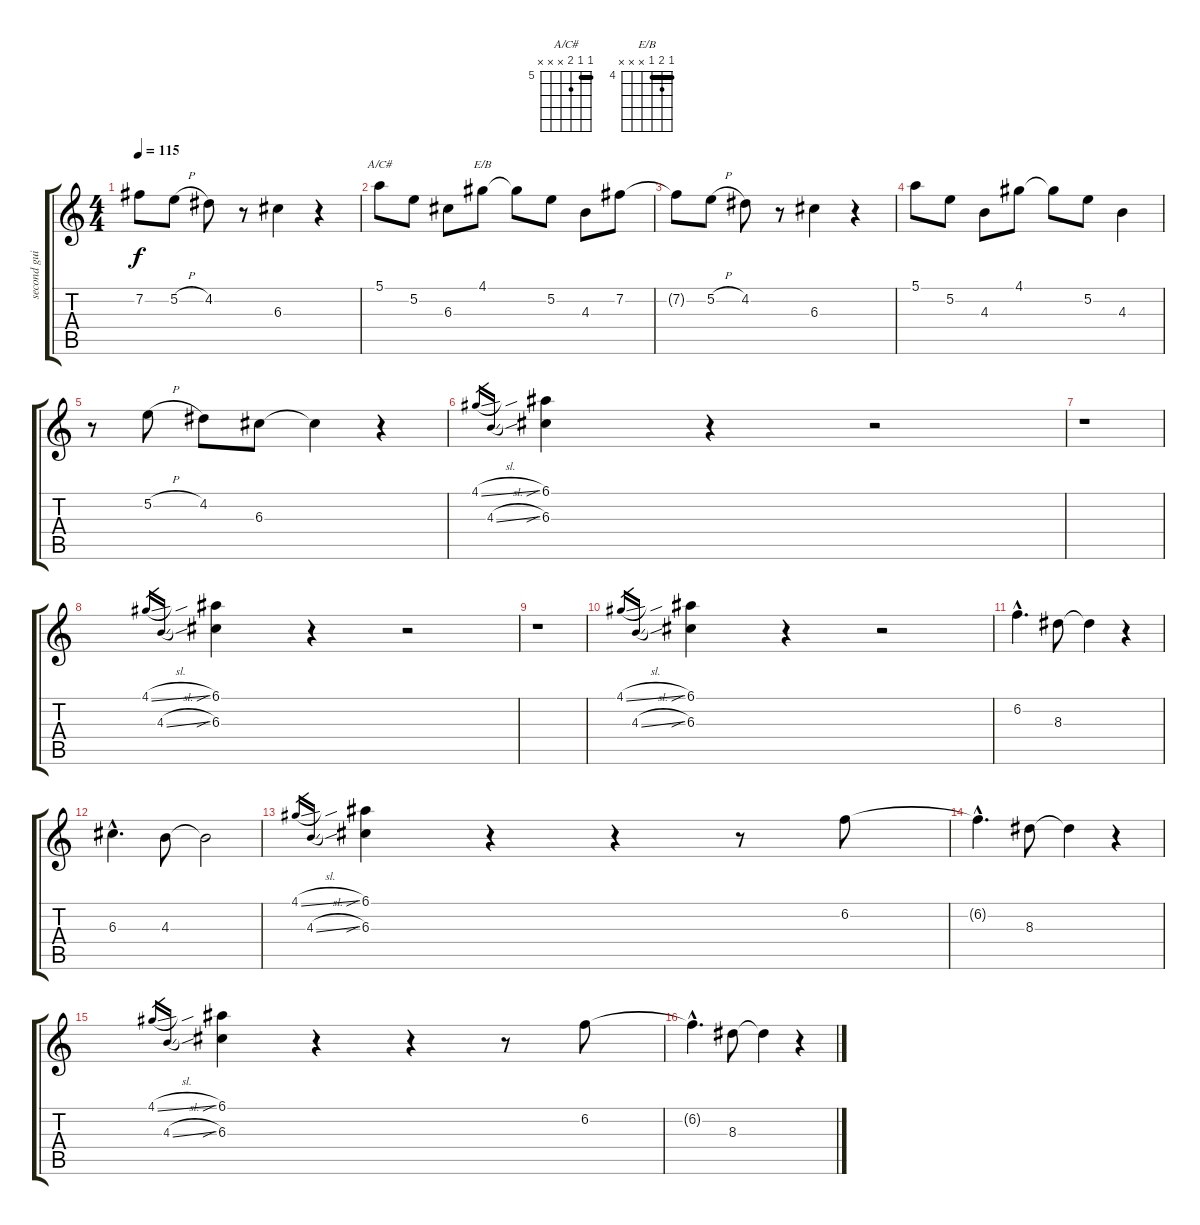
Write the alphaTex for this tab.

\track ("second guitar no capo" "second gui") {instrument acousticguitarnylon}
\staff {score tabs}
\tuning (E4 B3 G3 D3 A2 E2) {hide}
\chord ("A/C#" 5 5 6 x x x) {firstfret 5 barre 5}
\chord ("E/B" 4 5 4 x x x) {firstfret 4 barre 4}
\ts (4 4)
\tempo 115
\clef g2
\ks c
7.2{t}.8{dy f} 5.2{h}.8 4.2.8 r.8 6.3.4 r.4 |
5.1.8{ch "A/C#"} 5.2.8 6.3.8 4.1.8{ch "E/B"} 4.1{t}.8 5.2.8 4.3.8 7.2.8 |
7.2{t}.8 5.2{h}.8 4.2.8 r.8 6.3.4 r.4 |
5.1.8 5.2.8 4.3.8 4.1.8 4.1{t}.8 5.2.8 4.3.4 |
r.8 5.2{h}.8 4.2.8 6.3.8 6.3{t}.4 r.4 |
4.1{sl}.16{gr} 4.3{sl}.16{gr} (6.1{sib} 6.3{sib}).4 r.4 r.2 |
r.1 |
4.1{sl}.16{gr} 4.3{sl}.16{gr} (6.1{sib} 6.3{sib}).4 r.4 r.2 |
r.1 |
4.1{sl}.16{gr} 4.3{sl}.16{gr} (6.1{sib} 6.3{sib}).4 r.4 r.2 |
6.2{hac}.4{d} 8.3.8 8.3{t}.4 r.4 |
6.3{hac}.4{d} 4.3.8 4.3{t}.2 |
4.1{sl}.16{gr} 4.3{sl}.16{gr} (6.1{sib} 6.3{sib}).4 r.4 r.4 r.8 6.2.8 |
6.2{hac t}.4{d} 8.3.8 8.3{t}.4 r.4 |
4.1{sl}.16{gr} 4.3{sl}.16{gr} (6.1{sib} 6.3{sib}).4 r.4 r.4 r.8 6.2.8 |
6.2{hac t}.4{d} 8.3.8 8.3{t}.4 r.4
